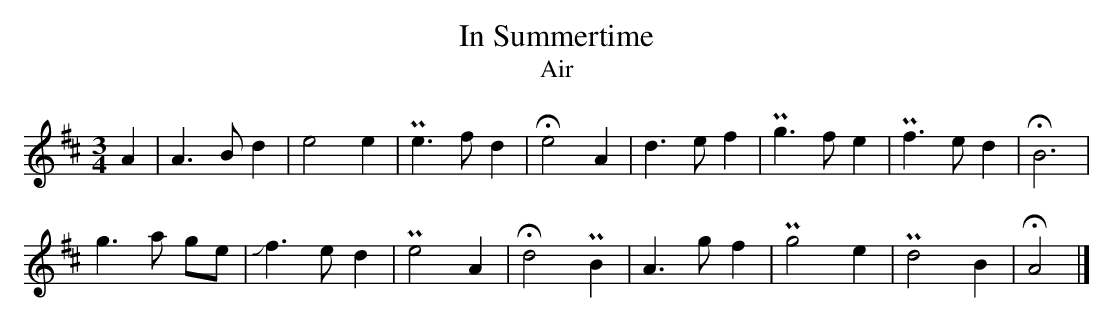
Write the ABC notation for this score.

X:1
U: ~ = !turn!
T:In Summertime
T:Air
M:3/4
L:1/8
K:D
A2 | A3 B d2 | e4 e2 | Pe3 f d2 | He4 A2 | d3 e f2 | Pg3 f e2 | Pf3 e d2 | HB6 |
g3 a ge | Jf3 e d2 | Pe4 A2 | Hd4 PB2 | A3 g f2 | Pg4 e2 | Pd4 B2 | HA4 |]
